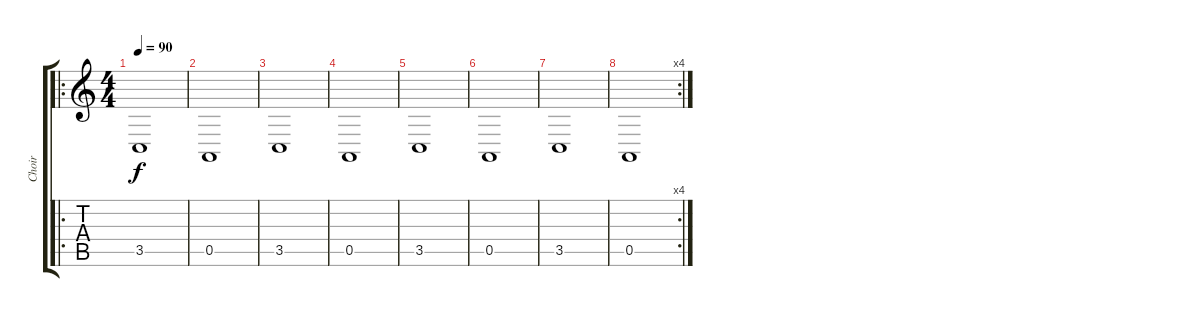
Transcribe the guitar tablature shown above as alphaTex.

\track ("Choir" "Choir") {instrument choiraahs}
\staff {score tabs}
\tuning (E4 B3 G3 D3 A2 E2) {hide}
\ro
\ts (4 4)
\tempo 90
\clef g2
\ks c
3.5.1{dy f} |
0.5.1 |
3.5.1 |
0.5.1 |
3.5.1 |
0.5.1 |
3.5.1 |
\rc 4
0.5.1
